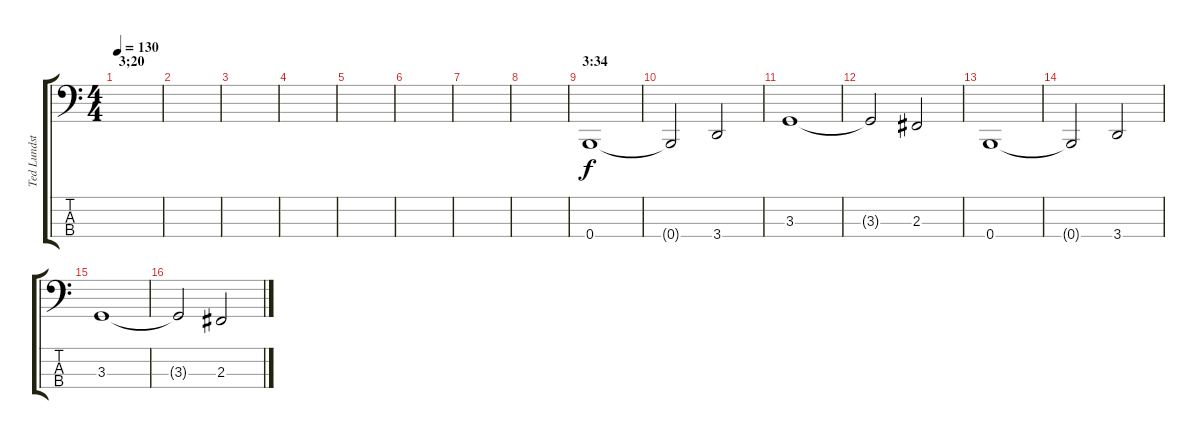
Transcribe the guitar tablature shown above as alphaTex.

\track ("Ted Lundström" "Ted Lundst") {instrument electricbasspick}
\staff {score tabs}
\tuning (D2 A1 E1 B0) {hide}
\ts (4 4)
\section ("" "3;20")
\tempo 130
\clef f4
\ks c
|
|
|
|
|
|
|
|
\section ("" "3:34")
0.4.1 |
0.4{t}.2 3.4.2 |
3.3.1 |
3.3{t}.2 2.3.2 |
0.4.1 |
0.4{t}.2 3.4.2 |
3.3.1 |
3.3{t}.2 2.3.2
